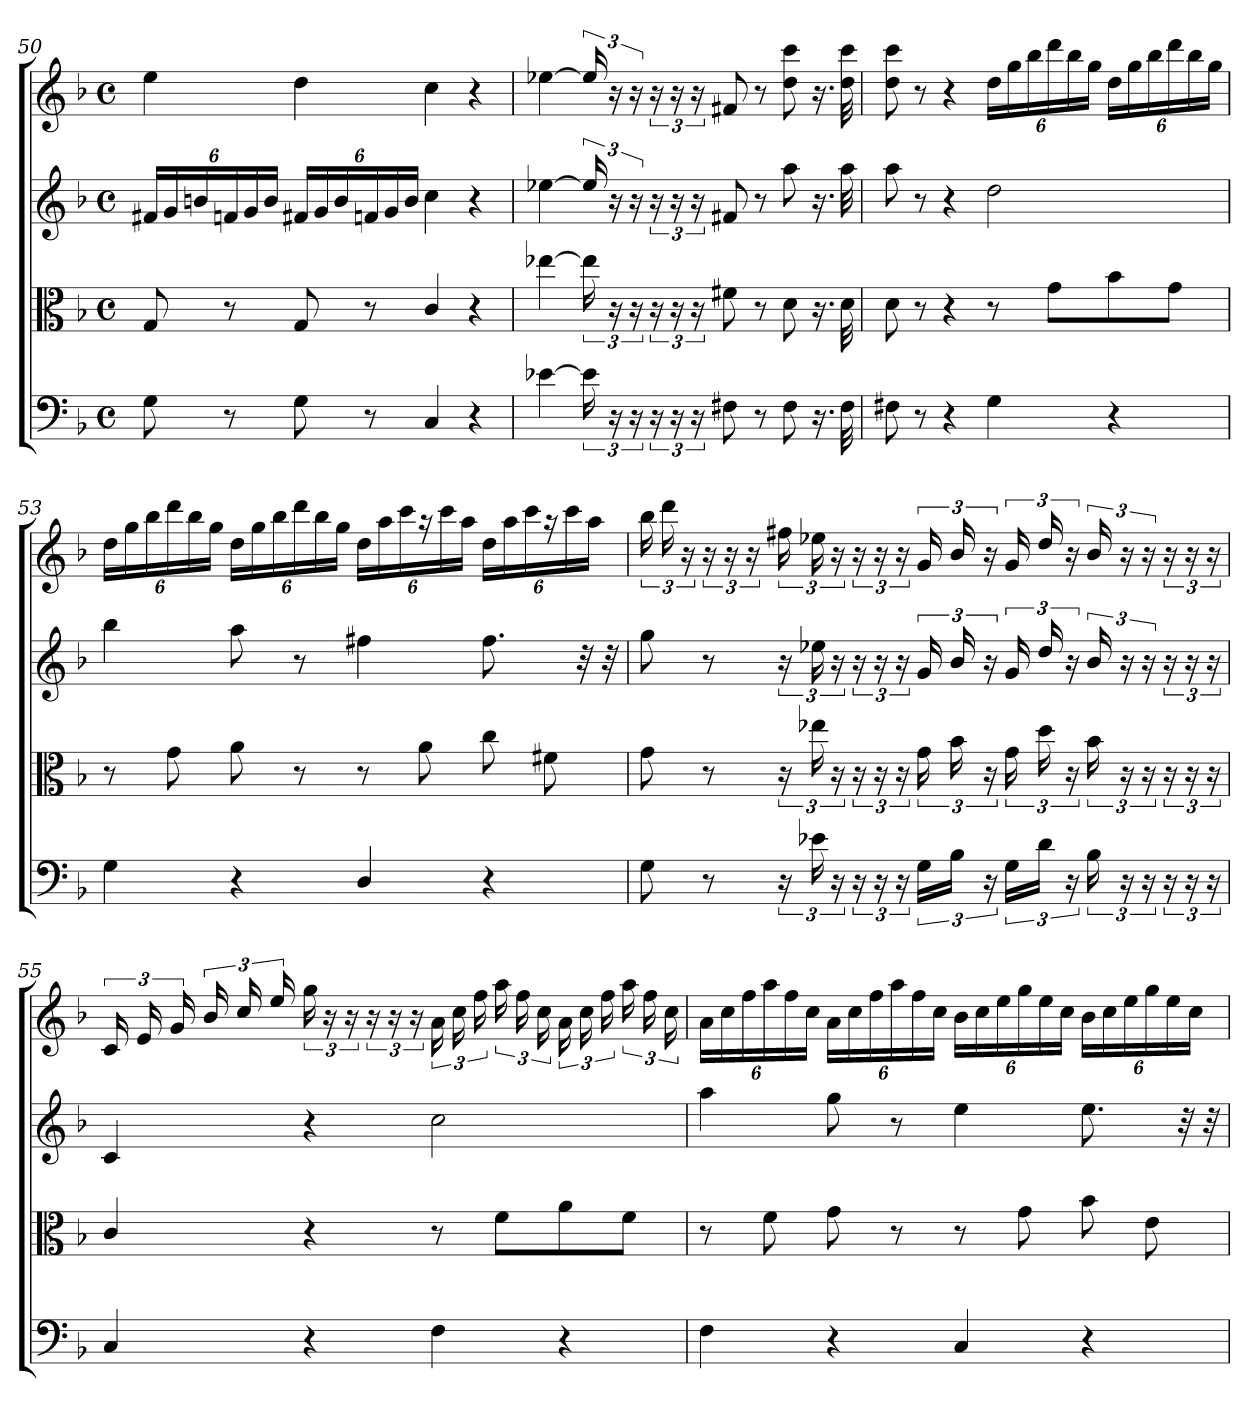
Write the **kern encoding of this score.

**kern	**kern	**kern	**kern
*part4	*part3	*part2	*part1
*staff4	*staff3	*staff2	*staff1
*clefF4	*clefC3	*clefG2	*clefG2
*k[b-]	*k[b-]	*k[b-]	*k[b-]
*d:	*d:	*d:	*d:
*M4/4	*M4/4	*M4/4	*M4/4
*met(c)	*met(c)	*met(c)	*met(c)
=50	=50	=50	=50
8G\	8G/	24f#X/LL	4ee\
.	.	24g/	.
.	.	24bn/	.
8r	8r	24fn/	.
.	.	24g/	.
.	.	24b/JJ	.
8G\	8G/	24f#X/LL	4dd\
.	.	24g/	.
.	.	24b/	.
8r	8r	24fn/	.
.	.	24g/	.
.	.	24b/JJ	.
4C/	4c/	4cc\	4cc\
4r	4r	4r	4r
=51	=51	=51	=51
[4e-X\	[4ee-X\	[4ee-X\	[4ee-X\
24e-\]	24ee-\]	24ee-/]	24ee-/]
24r	24r	24r	24r
24r	24r	24r	24r
24r	24r	24r	24r
24r	24r	24r	24r
24r	24r	24r	24r
8F#X\	8f#X\	8f#X/	8f#X/
8r	8r	8r	8r
8F#\	8d\	8aa\	8dd\ 8ccc\
16.r	16.r	16.r	16.r
32F#\	32d\	32aa\	32dd\ 32ccc\
=52	=52	=52	=52
8F#X\	8d\	8aa\	8dd\ 8ccc\
8r	8r	8r	8r
4r	4r	4r	4r
4G\	8r	2dd\	24dd\LL
.	.	.	24gg\
.	.	.	24bb-\
.	8g\L	.	24ddd\
.	.	.	24bb-\
.	.	.	24gg\JJ
4r	8b-\	.	24dd\LL
.	.	.	24gg\
.	.	.	24bb-\
.	8g\J	.	24ddd\
.	.	.	24bb-\
.	.	.	24gg\JJ
=53	=53	=53	=53
4G\	8r	4bb-\	24dd\LL
.	.	.	24gg\
.	.	.	24bb-\
.	8g\	.	24ddd\
.	.	.	24bb-\
.	.	.	24gg\JJ
4r	8a\	8aa\	24dd\LL
.	.	.	24gg\
.	.	.	24bb-\
.	8r	8r	24ddd\
.	.	.	24bb-\
.	.	.	24gg\JJ
4D/	8r	4ff#X\	24dd\LL
.	.	.	24aa\
.	.	.	24ccc\
.	8a\	.	24r
.	.	.	24ccc\
.	.	.	24aa\JJ
4r	8cc\	8.ff#\	24dd\LL
.	.	.	24aa\
.	.	.	24ccc\
.	8f#X\	.	24r
.	.	.	24ccc\
.	.	32r	.
.	.	.	24aa\JJ
.	.	32r	.
=54	=54	=54	=54
8G\	8g\	8gg\	24bb-\
.	.	.	24ddd\
.	.	.	24r
8r	8r	8r	24r
.	.	.	24r
.	.	.	24r
24r	24r	24r	24ff#X\
24e-X\	24ee-X\	24ee-X\	24ee-X\
24r	24r	24r	24r
24r	24r	24r	24r
24r	24r	24r	24r
24r	24r	24r	24r
24G\LL	24g\	24g/	24g/
24B-\JJ	24b-\	24b-/	24b-/
24r	24r	24r	24r
24G\LL	24g\	24g/	24g/
24d\JJ	24dd\	24dd/	24dd/
24r	24r	24r	24r
24B-\	24b-\	24b-/	24b-/
24r	24r	24r	24r
24r	24r	24r	24r
24r	24r	24r	24r
24r	24r	24r	24r
24r	24r	24r	24r
=55	=55	=55	=55
4C/	4c/	4c/	24c/
.	.	.	24e/
.	.	.	24g/
.	.	.	24b-/
.	.	.	24cc/
.	.	.	24ee/
4r	4r	4r	24gg\
.	.	.	24r
.	.	.	24r
.	.	.	24r
.	.	.	24r
.	.	.	24r
4F\	8r	2cc\	24a\
.	.	.	24cc\
.	.	.	24ff\
.	8f\L	.	24aa\
.	.	.	24ff\
.	.	.	24cc\
4r	8a\	.	24a\
.	.	.	24cc\
.	.	.	24ff\
.	8f\J	.	24aa\
.	.	.	24ff\
.	.	.	24cc\
=56	=56	=56	=56
4F\	8r	4aa\	24a\LL
.	.	.	24cc\
.	.	.	24ff\
.	8f\	.	24aa\
.	.	.	24ff\
.	.	.	24cc\JJ
4r	8g\	8gg\	24a\LL
.	.	.	24cc\
.	.	.	24ff\
.	8r	8r	24aa\
.	.	.	24ff\
.	.	.	24cc\JJ
4C/	8r	4ee\	24b-\LL
.	.	.	24cc\
.	.	.	24ee\
.	8g\	.	24gg\
.	.	.	24ee\
.	.	.	24cc\JJ
4r	8b-\	8.ee\	24b-\LL
.	.	.	24cc\
.	.	.	24ee\
.	8e\	.	24gg\
.	.	.	24ee\
.	.	32r	.
.	.	.	24cc\JJ
.	.	32r	.
=	=	=	=
*-	*-	*-	*-
